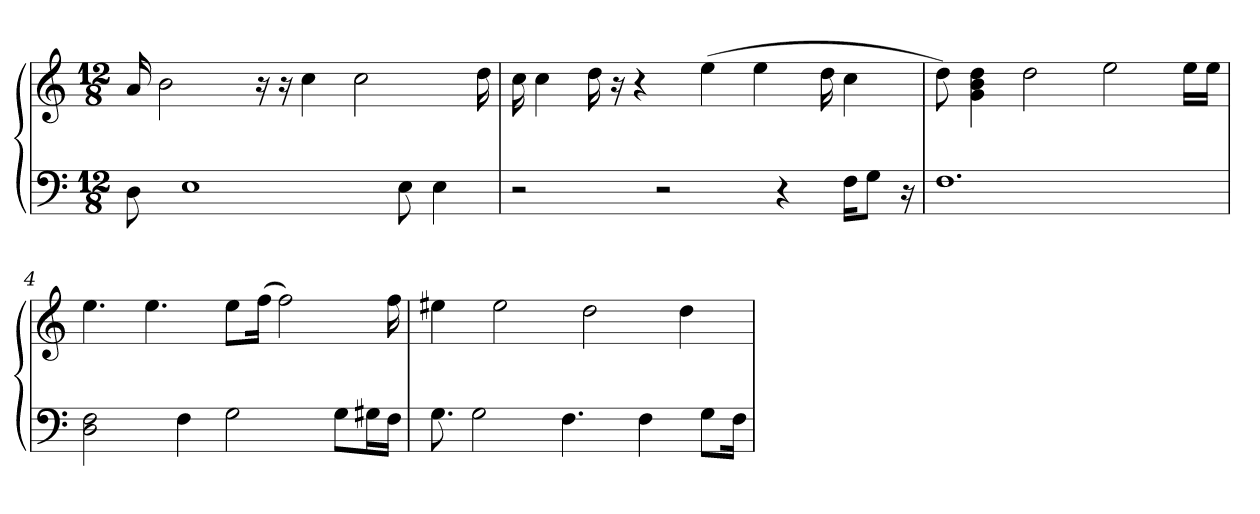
**kern	**kern
*part1	*part1
*staff2	*staff1
*clefF4	*clefG2
*k[]	*k[]
*M12/8	*M12/8
=1	=1
8D	16a
.	2b
1E	.
.	16r
.	16r
.	4cc
.	2cc
8E	.
4E	.
.	16dd
=2	=2
2r	16cc
.	4cc
.	16dd
.	16r
.	4r
2r	.
.	(4ee
.	4ee
4r	.
.	16dd
16F\KL	4cc
8G\J	.
16r	.
=3	=3
1.F	8dd)
.	4g 4b 4dd
.	2dd
.	2ee
.	16ee\LL
.	16ee\JJ
=4	=4
2D 2F	4.ee
.	4.ee
4F	.
2G	8ee\L
.	(16ff\Jk
.	2ff)
8G\L	.
16G#X\L	.
16F\JJ	16ff
=5	=5
8.G	4ee#X
2G	.
.	2ee#
4.F	.
.	2dd
4F	.
.	4dd
8G\L	.
16F\Jk	.
=	=
*-	*-
